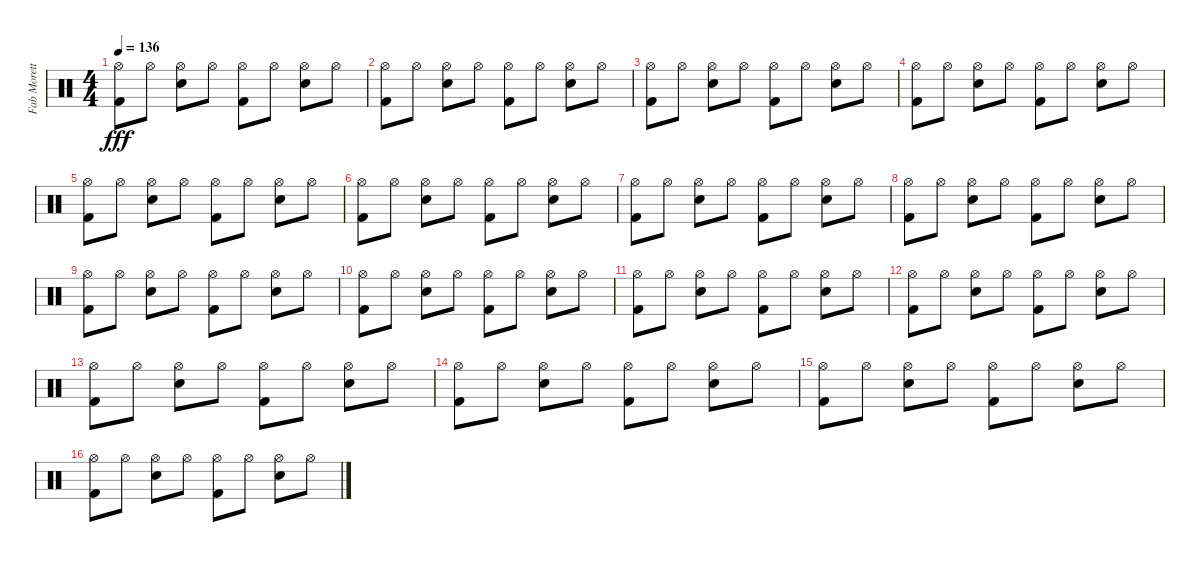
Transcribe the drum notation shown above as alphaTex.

\track ("Fab Moretti" "Fab Morett") {instrument percussion}
\staff {score}
\articulation defaults
\ts (4 4)
\tempo 136
\clef neutral
\ks c
("Kick (hit) 2" "Hi-Hat (open)").8{dy fff} "Hi-Hat (open)".8 ("Snare (hit) 2" "Hi-Hat (open)").8 "Hi-Hat (open)".8 ("Kick (hit) 2" "Hi-Hat (open)").8 "Hi-Hat (open)".8 ("Snare (hit) 2" "Hi-Hat (open)").8 "Hi-Hat (open)".8 |
("Kick (hit) 2" "Hi-Hat (open)").8 "Hi-Hat (open)".8 ("Snare (hit) 2" "Hi-Hat (open)").8 "Hi-Hat (open)".8 ("Kick (hit) 2" "Hi-Hat (open)").8 "Hi-Hat (open)".8 ("Snare (hit) 2" "Hi-Hat (open)").8 "Hi-Hat (open)".8 |
("Kick (hit) 2" "Hi-Hat (open)").8 "Hi-Hat (open)".8 ("Snare (hit) 2" "Hi-Hat (open)").8 "Hi-Hat (open)".8 ("Kick (hit) 2" "Hi-Hat (open)").8 "Hi-Hat (open)".8 ("Snare (hit) 2" "Hi-Hat (open)").8 "Hi-Hat (open)".8 |
("Kick (hit) 2" "Hi-Hat (open)").8 "Hi-Hat (open)".8 ("Snare (hit) 2" "Hi-Hat (open)").8 "Hi-Hat (open)".8 ("Kick (hit) 2" "Hi-Hat (open)").8 "Hi-Hat (open)".8 ("Snare (hit) 2" "Hi-Hat (open)").8 "Hi-Hat (open)".8 |
("Kick (hit) 2" "Hi-Hat (open)").8 "Hi-Hat (open)".8 ("Snare (hit) 2" "Hi-Hat (open)").8 "Hi-Hat (open)".8 ("Kick (hit) 2" "Hi-Hat (open)").8 "Hi-Hat (open)".8 ("Snare (hit) 2" "Hi-Hat (open)").8 "Hi-Hat (open)".8 |
("Kick (hit) 2" "Hi-Hat (open)").8 "Hi-Hat (open)".8 ("Snare (hit) 2" "Hi-Hat (open)").8 "Hi-Hat (open)".8 ("Kick (hit) 2" "Hi-Hat (open)").8 "Hi-Hat (open)".8 ("Snare (hit) 2" "Hi-Hat (open)").8 "Hi-Hat (open)".8 |
("Kick (hit) 2" "Hi-Hat (open)").8 "Hi-Hat (open)".8 ("Snare (hit) 2" "Hi-Hat (open)").8 "Hi-Hat (open)".8 ("Kick (hit) 2" "Hi-Hat (open)").8 "Hi-Hat (open)".8 ("Snare (hit) 2" "Hi-Hat (open)").8 "Hi-Hat (open)".8 |
("Kick (hit) 2" "Hi-Hat (open)").8 "Hi-Hat (open)".8 ("Snare (hit) 2" "Hi-Hat (open)").8 "Hi-Hat (open)".8 ("Kick (hit) 2" "Hi-Hat (open)").8 "Hi-Hat (open)".8 ("Snare (hit) 2" "Hi-Hat (open)").8 "Hi-Hat (open)".8 |
("Kick (hit) 2" "Hi-Hat (open)").8 "Hi-Hat (open)".8 ("Snare (hit) 2" "Hi-Hat (open)").8 "Hi-Hat (open)".8 ("Kick (hit) 2" "Hi-Hat (open)").8 "Hi-Hat (open)".8 ("Snare (hit) 2" "Hi-Hat (open)").8 "Hi-Hat (open)".8 |
("Kick (hit) 2" "Hi-Hat (open)").8 "Hi-Hat (open)".8 ("Snare (hit) 2" "Hi-Hat (open)").8 "Hi-Hat (open)".8 ("Kick (hit) 2" "Hi-Hat (open)").8 "Hi-Hat (open)".8 ("Snare (hit) 2" "Hi-Hat (open)").8 "Hi-Hat (open)".8 |
("Kick (hit) 2" "Hi-Hat (open)").8 "Hi-Hat (open)".8 ("Snare (hit) 2" "Hi-Hat (open)").8 "Hi-Hat (open)".8 ("Kick (hit) 2" "Hi-Hat (open)").8 "Hi-Hat (open)".8 ("Snare (hit) 2" "Hi-Hat (open)").8 "Hi-Hat (open)".8 |
("Kick (hit) 2" "Hi-Hat (open)").8 "Hi-Hat (open)".8 ("Snare (hit) 2" "Hi-Hat (open)").8 "Hi-Hat (open)".8 ("Kick (hit) 2" "Hi-Hat (open)").8 "Hi-Hat (open)".8 ("Snare (hit) 2" "Hi-Hat (open)").8 "Hi-Hat (open)".8 |
("Kick (hit) 2" "Hi-Hat (open)").8 "Hi-Hat (open)".8 ("Snare (hit) 2" "Hi-Hat (open)").8 "Hi-Hat (open)".8 ("Kick (hit) 2" "Hi-Hat (open)").8 "Hi-Hat (open)".8 ("Snare (hit) 2" "Hi-Hat (open)").8 "Hi-Hat (open)".8 |
("Kick (hit) 2" "Hi-Hat (open)").8 "Hi-Hat (open)".8 ("Snare (hit) 2" "Hi-Hat (open)").8 "Hi-Hat (open)".8 ("Kick (hit) 2" "Hi-Hat (open)").8 "Hi-Hat (open)".8 ("Snare (hit) 2" "Hi-Hat (open)").8 "Hi-Hat (open)".8 |
("Kick (hit) 2" "Hi-Hat (open)").8 "Hi-Hat (open)".8 ("Snare (hit) 2" "Hi-Hat (open)").8 "Hi-Hat (open)".8 ("Kick (hit) 2" "Hi-Hat (open)").8 "Hi-Hat (open)".8 ("Snare (hit) 2" "Hi-Hat (open)").8 "Hi-Hat (open)".8 |
("Kick (hit) 2" "Hi-Hat (open)").8 "Hi-Hat (open)".8 ("Snare (hit) 2" "Hi-Hat (open)").8 "Hi-Hat (open)".8 ("Kick (hit) 2" "Hi-Hat (open)").8 "Hi-Hat (open)".8 ("Snare (hit) 2" "Hi-Hat (open)").8 "Hi-Hat (open)".8
